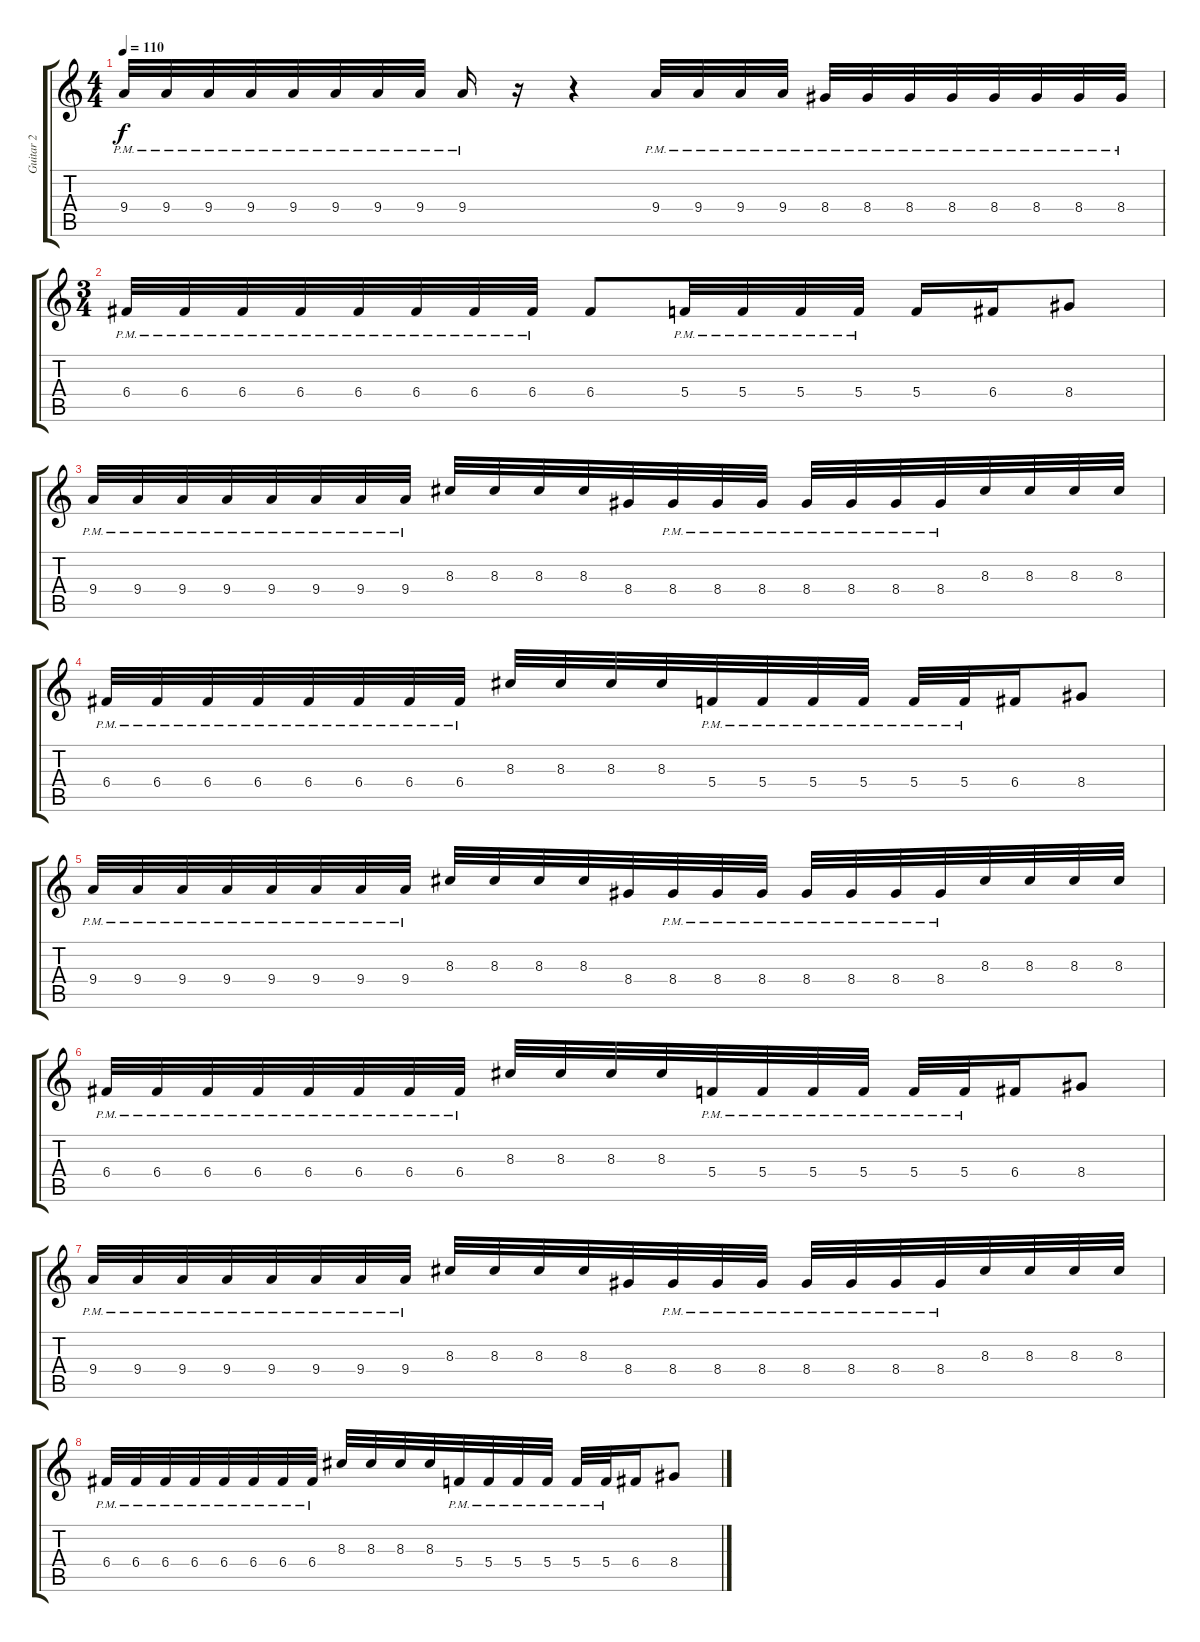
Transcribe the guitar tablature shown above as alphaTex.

\track ("Guitar 2" "Guitar 2") {instrument distortionguitar}
\staff {score tabs}
\tuning (D4 A3 F3 C3 G2 C2) {hide}
\ts (4 4)
\tempo 110
\clef g2
\ks c
9.4{pm}.32{dy f} 9.4{pm}.32 9.4{pm}.32 9.4{pm}.32 9.4{pm}.32 9.4{pm}.32 9.4{pm}.32 9.4{pm}.32 9.4{pm}.16 r.16 r.4 9.4{pm}.32 9.4{pm}.32 9.4{pm}.32 9.4{pm}.32 8.4{pm}.32 8.4{pm}.32 8.4{pm}.32 8.4{pm}.32 8.4{pm}.32 8.4{pm}.32 8.4{pm}.32 8.4{pm}.32 |
\ts (3 4)
6.4{pm}.32 6.4{pm}.32 6.4{pm}.32 6.4{pm}.32 6.4{pm}.32 6.4{pm}.32 6.4{pm}.32 6.4{pm}.32 6.4.8 5.4{pm}.32 5.4{pm}.32 5.4{pm}.32 5.4{pm}.32 5.4.16 6.4.16 8.4.8 |
9.4{pm}.32 9.4{pm}.32 9.4{pm}.32 9.4{pm}.32 9.4{pm}.32 9.4{pm}.32 9.4{pm}.32 9.4{pm}.32 8.3.32 8.3.32 8.3.32 8.3.32 8.4.32 8.4{pm}.32 8.4{pm}.32 8.4{pm}.32 8.4{pm}.32 8.4{pm}.32 8.4{pm}.32 8.4{pm}.32 8.3.32 8.3.32 8.3.32 8.3.32 |
6.4{pm}.32 6.4{pm}.32 6.4{pm}.32 6.4{pm}.32 6.4{pm}.32 6.4{pm}.32 6.4{pm}.32 6.4{pm}.32 8.3.32 8.3.32 8.3.32 8.3.32 5.4{pm}.32 5.4{pm}.32 5.4{pm}.32 5.4{pm}.32 5.4{pm}.32 5.4{pm}.32 6.4.16 8.4.8 |
9.4{pm}.32 9.4{pm}.32 9.4{pm}.32 9.4{pm}.32 9.4{pm}.32 9.4{pm}.32 9.4{pm}.32 9.4{pm}.32 8.3.32 8.3.32 8.3.32 8.3.32 8.4.32 8.4{pm}.32 8.4{pm}.32 8.4{pm}.32 8.4{pm}.32 8.4{pm}.32 8.4{pm}.32 8.4{pm}.32 8.3.32 8.3.32 8.3.32 8.3.32 |
6.4{pm}.32 6.4{pm}.32 6.4{pm}.32 6.4{pm}.32 6.4{pm}.32 6.4{pm}.32 6.4{pm}.32 6.4{pm}.32 8.3.32 8.3.32 8.3.32 8.3.32 5.4{pm}.32 5.4{pm}.32 5.4{pm}.32 5.4{pm}.32 5.4{pm}.32 5.4{pm}.32 6.4.16 8.4.8 |
9.4{pm}.32 9.4{pm}.32 9.4{pm}.32 9.4{pm}.32 9.4{pm}.32 9.4{pm}.32 9.4{pm}.32 9.4{pm}.32 8.3.32 8.3.32 8.3.32 8.3.32 8.4.32 8.4{pm}.32 8.4{pm}.32 8.4{pm}.32 8.4{pm}.32 8.4{pm}.32 8.4{pm}.32 8.4{pm}.32 8.3.32 8.3.32 8.3.32 8.3.32 |
6.4{pm}.32 6.4{pm}.32 6.4{pm}.32 6.4{pm}.32 6.4{pm}.32 6.4{pm}.32 6.4{pm}.32 6.4{pm}.32 8.3.32 8.3.32 8.3.32 8.3.32 5.4{pm}.32 5.4{pm}.32 5.4{pm}.32 5.4{pm}.32 5.4{pm}.32 5.4{pm}.32 6.4.16 8.4.8
